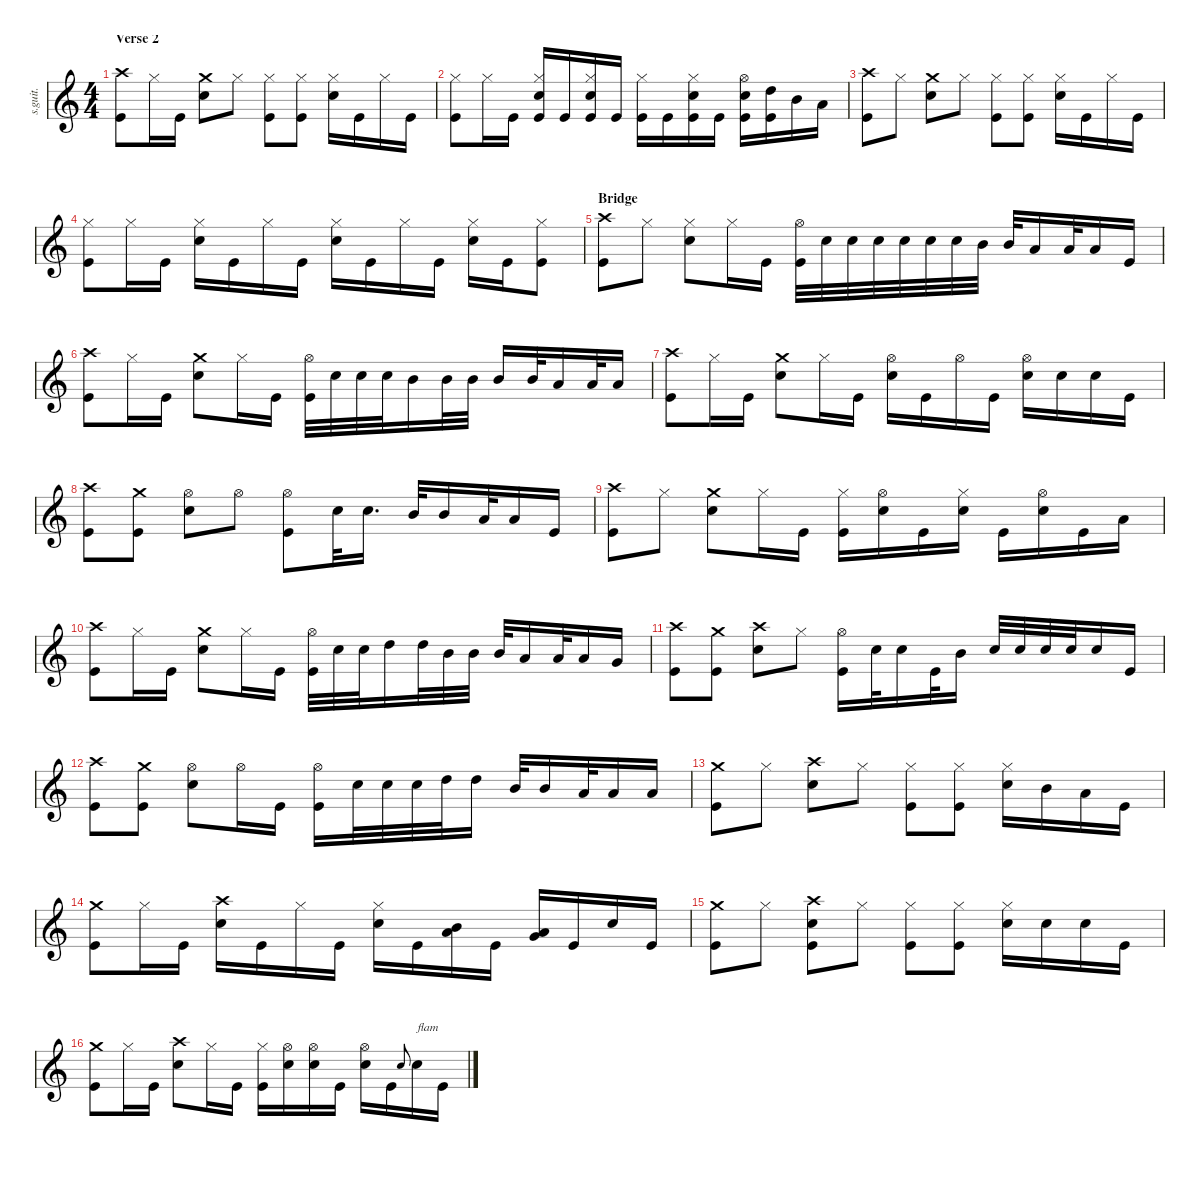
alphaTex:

\defaultSystemsLayout 4
\hideDynamics
\bracketExtendMode nobrackets
\track ("Bill Ward - Drums" "s.guit.") {instrument percussion}
\staff {score}
\articulation defaults
\ts (4 4)
\section ("" "Verse 2")
\tempo (76 hide)
\clef g2
\ks c
("Crash high (hit)" "Kick (hit)").8{lyrics (0 "") lyrics (1 "") lyrics (2 "") lyrics (3 "") lyrics (4 "") dy f} "Hi-Hat (closed)".16{lyrics (0 "") lyrics (1 "") lyrics (2 "") lyrics (3 "") lyrics (4 "")} "Kick (hit)".16{lyrics (0 "") lyrics (1 "") lyrics (2 "") lyrics (3 "") lyrics (4 "")} ("Crash medium (hit)" "Snare (hit) 2").8{lyrics (0 "") lyrics (1 "") lyrics (2 "") lyrics (3 "") lyrics (4 "")} "Hi-Hat (closed)".8{lyrics (0 "") lyrics (1 "") lyrics (2 "") lyrics (3 "") lyrics (4 "")} ("Hi-Hat (closed)" "Kick (hit)").8{lyrics (0 "") lyrics (1 "") lyrics (2 "") lyrics (3 "") lyrics (4 "")} ("Hi-Hat (closed)" "Kick (hit)").8{lyrics (0 "") lyrics (1 "") lyrics (2 "") lyrics (3 "") lyrics (4 "")} ("Hi-Hat (closed)" "Snare (hit) 2").16{lyrics (0 "") lyrics (1 "") lyrics (2 "") lyrics (3 "") lyrics (4 "")} "Kick (hit)".16{lyrics (0 "") lyrics (1 "") lyrics (2 "") lyrics (3 "") lyrics (4 "")} "Hi-Hat (closed)".16{lyrics (0 "") lyrics (1 "") lyrics (2 "") lyrics (3 "") lyrics (4 "")} "Kick (hit)".16{lyrics (0 "") lyrics (1 "") lyrics (2 "") lyrics (3 "") lyrics (4 "")} |
("Hi-Hat (closed)" "Kick (hit)").8{lyrics (0 "") lyrics (1 "") lyrics (2 "") lyrics (3 "") lyrics (4 "")} "Hi-Hat (closed)".16{lyrics (0 "") lyrics (1 "") lyrics (2 "") lyrics (3 "") lyrics (4 "")} "Kick (hit)".16{lyrics (0 "") lyrics (1 "") lyrics (2 "") lyrics (3 "") lyrics (4 "")} ("Hi-Hat (closed)" "Snare (hit) 2" "Kick (hit)").16{lyrics (0 "") lyrics (1 "") lyrics (2 "") lyrics (3 "") lyrics (4 "")} "Kick (hit)".16{lyrics (0 "") lyrics (1 "") lyrics (2 "") lyrics (3 "") lyrics (4 "")} ("Hi-Hat (closed)" "Snare (hit) 2" "Kick (hit)").16{lyrics (0 "") lyrics (1 "") lyrics (2 "") lyrics (3 "") lyrics (4 "")} "Kick (hit)".16{lyrics (0 "") lyrics (1 "") lyrics (2 "") lyrics (3 "") lyrics (4 "")} ("Hi-Hat (closed)" "Kick (hit)").16{lyrics (0 "") lyrics (1 "") lyrics (2 "") lyrics (3 "") lyrics (4 "")} "Kick (hit)".16{lyrics (0 "") lyrics (1 "") lyrics (2 "") lyrics (3 "") lyrics (4 "")} ("Hi-Hat (closed)" "Snare (hit) 2" "Kick (hit)").16{lyrics (0 "") lyrics (1 "") lyrics (2 "") lyrics (3 "") lyrics (4 "")} "Kick (hit)".16{lyrics (0 "") lyrics (1 "") lyrics (2 "") lyrics (3 "") lyrics (4 "")} ("Hi-Hat (open)" "Snare (hit) 2" "Kick (hit)").16{lyrics (0 "") lyrics (1 "") lyrics (2 "") lyrics (3 "") lyrics (4 "")} ("High Tom (hit)" "Kick (hit)").16{lyrics (0 "") lyrics (1 "") lyrics (2 "") lyrics (3 "") lyrics (4 "")} "Mid Tom (hit)".16{lyrics (0 "") lyrics (1 "") lyrics (2 "") lyrics (3 "") lyrics (4 "")} "Low Tom (hit)".16{lyrics (0 "") lyrics (1 "") lyrics (2 "") lyrics (3 "") lyrics (4 "")} |
("Crash high (hit)" "Kick (hit)").8{lyrics (0 "") lyrics (1 "") lyrics (2 "") lyrics (3 "") lyrics (4 "")} "Hi-Hat (closed)".8{lyrics (0 "") lyrics (1 "") lyrics (2 "") lyrics (3 "") lyrics (4 "")} ("Crash medium (hit)" "Snare (hit) 2").8{lyrics (0 "") lyrics (1 "") lyrics (2 "") lyrics (3 "") lyrics (4 "")} "Hi-Hat (closed)".8{lyrics (0 "") lyrics (1 "") lyrics (2 "") lyrics (3 "") lyrics (4 "")} ("Hi-Hat (closed)" "Kick (hit)").8{lyrics (0 "") lyrics (1 "") lyrics (2 "") lyrics (3 "") lyrics (4 "")} ("Hi-Hat (closed)" "Kick (hit)").8{lyrics (0 "") lyrics (1 "") lyrics (2 "") lyrics (3 "") lyrics (4 "")} ("Hi-Hat (closed)" "Snare (hit) 2").16{lyrics (0 "") lyrics (1 "") lyrics (2 "") lyrics (3 "") lyrics (4 "")} "Kick (hit)".16{lyrics (0 "") lyrics (1 "") lyrics (2 "") lyrics (3 "") lyrics (4 "")} "Hi-Hat (closed)".16{lyrics (0 "") lyrics (1 "") lyrics (2 "") lyrics (3 "") lyrics (4 "")} "Kick (hit)".16{lyrics (0 "") lyrics (1 "") lyrics (2 "") lyrics (3 "") lyrics (4 "")} |
("Hi-Hat (closed)" "Kick (hit)").8{lyrics (0 "") lyrics (1 "") lyrics (2 "") lyrics (3 "") lyrics (4 "")} "Hi-Hat (closed)".16{lyrics (0 "") lyrics (1 "") lyrics (2 "") lyrics (3 "") lyrics (4 "")} "Kick (hit)".16{lyrics (0 "") lyrics (1 "") lyrics (2 "") lyrics (3 "") lyrics (4 "")} ("Hi-Hat (closed)" "Snare (hit) 2").16{lyrics (0 "") lyrics (1 "") lyrics (2 "") lyrics (3 "") lyrics (4 "")} "Kick (hit)".16{lyrics (0 "") lyrics (1 "") lyrics (2 "") lyrics (3 "") lyrics (4 "")} "Hi-Hat (closed)".16{lyrics (0 "") lyrics (1 "") lyrics (2 "") lyrics (3 "") lyrics (4 "")} "Kick (hit)".16{lyrics (0 "") lyrics (1 "") lyrics (2 "") lyrics (3 "") lyrics (4 "")} ("Hi-Hat (closed)" "Snare (hit) 2").16{lyrics (0 "") lyrics (1 "") lyrics (2 "") lyrics (3 "") lyrics (4 "")} "Kick (hit)".16{lyrics (0 "") lyrics (1 "") lyrics (2 "") lyrics (3 "") lyrics (4 "")} "Hi-Hat (closed)".16{lyrics (0 "") lyrics (1 "") lyrics (2 "") lyrics (3 "") lyrics (4 "")} "Kick (hit)".16{lyrics (0 "") lyrics (1 "") lyrics (2 "") lyrics (3 "") lyrics (4 "")} ("Hi-Hat (closed)" "Snare (hit) 2").16{lyrics (0 "") lyrics (1 "") lyrics (2 "") lyrics (3 "") lyrics (4 "")} "Kick (hit)".16{lyrics (0 "") lyrics (1 "") lyrics (2 "") lyrics (3 "") lyrics (4 "")} ("Hi-Hat (closed)" "Kick (hit)").8{lyrics (0 "") lyrics (1 "") lyrics (2 "") lyrics (3 "") lyrics (4 "")} |
\section ("" "Bridge")
("Crash high (hit)" "Kick (hit)").8{lyrics (0 "") lyrics (1 "") lyrics (2 "") lyrics (3 "") lyrics (4 "")} "Hi-Hat (closed)".8{lyrics (0 "") lyrics (1 "") lyrics (2 "") lyrics (3 "") lyrics (4 "")} ("Hi-Hat (closed)" "Snare (hit) 2").8{lyrics (0 "") lyrics (1 "") lyrics (2 "") lyrics (3 "") lyrics (4 "")} "Hi-Hat (closed)".16{lyrics (0 "") lyrics (1 "") lyrics (2 "") lyrics (3 "") lyrics (4 "")} "Kick (hit)".16{lyrics (0 "") lyrics (1 "") lyrics (2 "") lyrics (3 "") lyrics (4 "")} ("Hi-Hat (open)" "Kick (hit)").32{lyrics (0 "") lyrics (1 "") lyrics (2 "") lyrics (3 "") lyrics (4 "")} "Snare (hit) 2".32{lyrics (0 "") lyrics (1 "") lyrics (2 "") lyrics (3 "") lyrics (4 "")} "Snare (hit) 2".32{lyrics (0 "") lyrics (1 "") lyrics (2 "") lyrics (3 "") lyrics (4 "")} "Snare (hit) 2".32{lyrics (0 "") lyrics (1 "") lyrics (2 "") lyrics (3 "") lyrics (4 "")} "Snare (hit) 2".32{lyrics (0 "") lyrics (1 "") lyrics (2 "") lyrics (3 "") lyrics (4 "")} "Snare (hit) 2".32{lyrics (0 "") lyrics (1 "") lyrics (2 "") lyrics (3 "") lyrics (4 "")} "Snare (hit) 2".32{lyrics (0 "") lyrics (1 "") lyrics (2 "") lyrics (3 "") lyrics (4 "")} "Mid Tom (hit)".32{lyrics (0 "") lyrics (1 "") lyrics (2 "") lyrics (3 "") lyrics (4 "")} "Mid Tom (hit)".32{lyrics (0 "") lyrics (1 "") lyrics (2 "") lyrics (3 "") lyrics (4 "")} "Low Tom (hit)".16{lyrics (0 "") lyrics (1 "") lyrics (2 "") lyrics (3 "") lyrics (4 "")} "Low Tom (hit)".32{lyrics (0 "") lyrics (1 "") lyrics (2 "") lyrics (3 "") lyrics (4 "")} "Low Tom (hit)".16{lyrics (0 "") lyrics (1 "") lyrics (2 "") lyrics (3 "") lyrics (4 "")} "Kick (hit)".16{lyrics (0 "") lyrics (1 "") lyrics (2 "") lyrics (3 "") lyrics (4 "")} |
("Crash high (hit)" "Kick (hit)").8{lyrics (0 "") lyrics (1 "") lyrics (2 "") lyrics (3 "") lyrics (4 "")} "Hi-Hat (closed)".16{lyrics (0 "") lyrics (1 "") lyrics (2 "") lyrics (3 "") lyrics (4 "")} "Kick (hit)".16{lyrics (0 "") lyrics (1 "") lyrics (2 "") lyrics (3 "") lyrics (4 "")} ("Crash medium (hit)" "Snare (hit) 2").8{lyrics (0 "") lyrics (1 "") lyrics (2 "") lyrics (3 "") lyrics (4 "")} "Hi-Hat (closed)".16{lyrics (0 "") lyrics (1 "") lyrics (2 "") lyrics (3 "") lyrics (4 "")} "Kick (hit)".16{lyrics (0 "") lyrics (1 "") lyrics (2 "") lyrics (3 "") lyrics (4 "")} ("Hi-Hat (open)" "Kick (hit)").32{lyrics (0 "") lyrics (1 "") lyrics (2 "") lyrics (3 "") lyrics (4 "")} "Snare (hit) 2".32{lyrics (0 "") lyrics (1 "") lyrics (2 "") lyrics (3 "") lyrics (4 "")} "Snare (hit) 2".32{lyrics (0 "") lyrics (1 "") lyrics (2 "") lyrics (3 "") lyrics (4 "")} "Snare (hit) 2".32{lyrics (0 "") lyrics (1 "") lyrics (2 "") lyrics (3 "") lyrics (4 "")} "Mid Tom (hit)".16{lyrics (0 "") lyrics (1 "") lyrics (2 "") lyrics (3 "") lyrics (4 "")} "Mid Tom (hit)".32{lyrics (0 "") lyrics (1 "") lyrics (2 "") lyrics (3 "") lyrics (4 "")} "Mid Tom (hit)".32{lyrics (0 "") lyrics (1 "") lyrics (2 "") lyrics (3 "") lyrics (4 "")} "Mid Tom (hit)".16{lyrics (0 "") lyrics (1 "") lyrics (2 "") lyrics (3 "") lyrics (4 "")} "Mid Tom (hit)".32{lyrics (0 "") lyrics (1 "") lyrics (2 "") lyrics (3 "") lyrics (4 "")} "Low Tom (hit)".16{lyrics (0 "") lyrics (1 "") lyrics (2 "") lyrics (3 "") lyrics (4 "")} "Low Tom (hit)".32{lyrics (0 "") lyrics (1 "") lyrics (2 "") lyrics (3 "") lyrics (4 "")} "Low Tom (hit)".16{lyrics (0 "") lyrics (1 "") lyrics (2 "") lyrics (3 "") lyrics (4 "")} |
("Crash high (hit)" "Kick (hit)").8{lyrics (0 "") lyrics (1 "") lyrics (2 "") lyrics (3 "") lyrics (4 "")} "Hi-Hat (closed)".16{lyrics (0 "") lyrics (1 "") lyrics (2 "") lyrics (3 "") lyrics (4 "")} "Kick (hit)".16{lyrics (0 "") lyrics (1 "") lyrics (2 "") lyrics (3 "") lyrics (4 "")} ("Crash medium (hit)" "Snare (hit) 2").8{lyrics (0 "") lyrics (1 "") lyrics (2 "") lyrics (3 "") lyrics (4 "")} "Hi-Hat (closed)".16{lyrics (0 "") lyrics (1 "") lyrics (2 "") lyrics (3 "") lyrics (4 "")} "Kick (hit)".16{lyrics (0 "") lyrics (1 "") lyrics (2 "") lyrics (3 "") lyrics (4 "")} ("Hi-Hat (open)" "Snare (hit) 2").16{lyrics (0 "") lyrics (1 "") lyrics (2 "") lyrics (3 "") lyrics (4 "")} "Kick (hit)".16{lyrics (0 "") lyrics (1 "") lyrics (2 "") lyrics (3 "") lyrics (4 "")} "Hi-Hat (open)".16{lyrics (0 "") lyrics (1 "") lyrics (2 "") lyrics (3 "") lyrics (4 "")} "Kick (hit)".16{lyrics (0 "") lyrics (1 "") lyrics (2 "") lyrics (3 "") lyrics (4 "")} ("Hi-Hat (open)" "Snare (hit) 2").16{lyrics (0 "") lyrics (1 "") lyrics (2 "") lyrics (3 "") lyrics (4 "")} "Snare (hit) 2".16{lyrics (0 "") lyrics (1 "") lyrics (2 "") lyrics (3 "") lyrics (4 "")} "Snare (hit) 2".16{lyrics (0 "") lyrics (1 "") lyrics (2 "") lyrics (3 "") lyrics (4 "")} "Kick (hit)".16{lyrics (0 "") lyrics (1 "") lyrics (2 "") lyrics (3 "") lyrics (4 "")} |
("Crash high (hit)" "Kick (hit)").8{lyrics (0 "") lyrics (1 "") lyrics (2 "") lyrics (3 "") lyrics (4 "")} ("Crash medium (hit)" "Kick (hit)").8{lyrics (0 "") lyrics (1 "") lyrics (2 "") lyrics (3 "") lyrics (4 "")} ("Hi-Hat (open)" "Snare (hit) 2").8{lyrics (0 "") lyrics (1 "") lyrics (2 "") lyrics (3 "") lyrics (4 "")} "Hi-Hat (open)".8{lyrics (0 "") lyrics (1 "") lyrics (2 "") lyrics (3 "") lyrics (4 "")} ("Hi-Hat (open)" "Kick (hit)").8{lyrics (0 "") lyrics (1 "") lyrics (2 "") lyrics (3 "") lyrics (4 "")} "Snare (hit) 2".32{lyrics (0 "") lyrics (1 "") lyrics (2 "") lyrics (3 "") lyrics (4 "")} "Snare (hit) 2".16{d lyrics (0 "") lyrics (1 "") lyrics (2 "") lyrics (3 "") lyrics (4 "")} "Mid Tom (hit)".32{lyrics (0 "") lyrics (1 "") lyrics (2 "") lyrics (3 "") lyrics (4 "")} "Mid Tom (hit)".16{lyrics (0 "") lyrics (1 "") lyrics (2 "") lyrics (3 "") lyrics (4 "")} "Low Tom (hit)".32{lyrics (0 "") lyrics (1 "") lyrics (2 "") lyrics (3 "") lyrics (4 "")} "Low Tom (hit)".16{lyrics (0 "") lyrics (1 "") lyrics (2 "") lyrics (3 "") lyrics (4 "")} "Kick (hit)".16{lyrics (0 "") lyrics (1 "") lyrics (2 "") lyrics (3 "") lyrics (4 "")} |
("Crash high (hit)" "Kick (hit)").8{lyrics (0 "") lyrics (1 "") lyrics (2 "") lyrics (3 "") lyrics (4 "")} "Hi-Hat (closed)".8{lyrics (0 "") lyrics (1 "") lyrics (2 "") lyrics (3 "") lyrics (4 "")} ("Crash medium (hit)" "Snare (hit) 2").8{lyrics (0 "") lyrics (1 "") lyrics (2 "") lyrics (3 "") lyrics (4 "")} "Hi-Hat (closed)".16{lyrics (0 "") lyrics (1 "") lyrics (2 "") lyrics (3 "") lyrics (4 "")} "Kick (hit)".16{lyrics (0 "") lyrics (1 "") lyrics (2 "") lyrics (3 "") lyrics (4 "")} ("Hi-Hat (closed)" "Kick (hit)").16{lyrics (0 "") lyrics (1 "") lyrics (2 "") lyrics (3 "") lyrics (4 "")} ("Hi-Hat (open)" "Snare (hit) 2").16{lyrics (0 "") lyrics (1 "") lyrics (2 "") lyrics (3 "") lyrics (4 "")} "Kick (hit)".16{lyrics (0 "") lyrics (1 "") lyrics (2 "") lyrics (3 "") lyrics (4 "")} ("Hi-Hat (closed)" "Snare (hit) 2").16{lyrics (0 "") lyrics (1 "") lyrics (2 "") lyrics (3 "") lyrics (4 "")} "Kick (hit)".16{lyrics (0 "") lyrics (1 "") lyrics (2 "") lyrics (3 "") lyrics (4 "")} ("Hi-Hat (open)" "Snare (hit) 2").16{lyrics (0 "") lyrics (1 "") lyrics (2 "") lyrics (3 "") lyrics (4 "")} "Kick (hit)".16{lyrics (0 "") lyrics (1 "") lyrics (2 "") lyrics (3 "") lyrics (4 "")} "Low Tom (hit)".16{lyrics (0 "") lyrics (1 "") lyrics (2 "") lyrics (3 "") lyrics (4 "")} |
("Crash high (hit)" "Kick (hit)").8{lyrics (0 "") lyrics (1 "") lyrics (2 "") lyrics (3 "") lyrics (4 "")} "Hi-Hat (closed)".16{lyrics (0 "") lyrics (1 "") lyrics (2 "") lyrics (3 "") lyrics (4 "")} "Kick (hit)".16{lyrics (0 "") lyrics (1 "") lyrics (2 "") lyrics (3 "") lyrics (4 "")} ("Crash medium (hit)" "Snare (hit) 2").8{lyrics (0 "") lyrics (1 "") lyrics (2 "") lyrics (3 "") lyrics (4 "")} "Hi-Hat (closed)".16{lyrics (0 "") lyrics (1 "") lyrics (2 "") lyrics (3 "") lyrics (4 "")} "Kick (hit)".16{lyrics (0 "") lyrics (1 "") lyrics (2 "") lyrics (3 "") lyrics (4 "")} ("Hi-Hat (open)" "Kick (hit)").32{lyrics (0 "") lyrics (1 "") lyrics (2 "") lyrics (3 "") lyrics (4 "")} "Snare (hit) 2".32{lyrics (0 "") lyrics (1 "") lyrics (2 "") lyrics (3 "") lyrics (4 "")} "Snare (hit) 2".32{lyrics (0 "") lyrics (1 "") lyrics (2 "") lyrics (3 "") lyrics (4 "")} "High Tom (hit)".16{lyrics (0 "") lyrics (1 "") lyrics (2 "") lyrics (3 "") lyrics (4 "")} "High Tom (hit)".32{lyrics (0 "") lyrics (1 "") lyrics (2 "") lyrics (3 "") lyrics (4 "")} "Mid Tom (hit)".32{lyrics (0 "") lyrics (1 "") lyrics (2 "") lyrics (3 "") lyrics (4 "")} "Mid Tom (hit)".32{lyrics (0 "") lyrics (1 "") lyrics (2 "") lyrics (3 "") lyrics (4 "")} "Mid Tom (hit)".32{lyrics (0 "") lyrics (1 "") lyrics (2 "") lyrics (3 "") lyrics (4 "")} "Low Tom (hit)".16{lyrics (0 "") lyrics (1 "") lyrics (2 "") lyrics (3 "") lyrics (4 "")} "Low Tom (hit)".32{lyrics (0 "") lyrics (1 "") lyrics (2 "") lyrics (3 "") lyrics (4 "")} "Low Tom (hit)".16{lyrics (0 "") lyrics (1 "") lyrics (2 "") lyrics (3 "") lyrics (4 "")} "Very Low Tom (hit)".16{lyrics (0 "") lyrics (1 "") lyrics (2 "") lyrics (3 "") lyrics (4 "")} |
("Crash high (hit)" "Kick (hit)").8{lyrics (0 "") lyrics (1 "") lyrics (2 "") lyrics (3 "") lyrics (4 "")} ("Crash medium (hit)" "Kick (hit)").8{lyrics (0 "") lyrics (1 "") lyrics (2 "") lyrics (3 "") lyrics (4 "")} ("Crash high (hit)" "Snare (hit) 2").8{lyrics (0 "") lyrics (1 "") lyrics (2 "") lyrics (3 "") lyrics (4 "")} "Hi-Hat (closed)".8{lyrics (0 "") lyrics (1 "") lyrics (2 "") lyrics (3 "") lyrics (4 "")} ("Hi-Hat (open)" "Kick (hit)").16{lyrics (0 "") lyrics (1 "") lyrics (2 "") lyrics (3 "") lyrics (4 "")} "Snare (hit) 2".32{lyrics (0 "") lyrics (1 "") lyrics (2 "") lyrics (3 "") lyrics (4 "")} "Snare (hit) 2".16{lyrics (0 "") lyrics (1 "") lyrics (2 "") lyrics (3 "") lyrics (4 "")} "Kick (hit)".32{lyrics (0 "") lyrics (1 "") lyrics (2 "") lyrics (3 "") lyrics (4 "")} "Mid Tom (hit)".16{lyrics (0 "") lyrics (1 "") lyrics (2 "") lyrics (3 "") lyrics (4 "")} "Snare (hit) 2".32{lyrics (0 "") lyrics (1 "") lyrics (2 "") lyrics (3 "") lyrics (4 "")} "Snare (hit) 2".32{lyrics (0 "") lyrics (1 "") lyrics (2 "") lyrics (3 "") lyrics (4 "")} "Snare (hit) 2".32{lyrics (0 "") lyrics (1 "") lyrics (2 "") lyrics (3 "") lyrics (4 "")} "Snare (hit) 2".32{lyrics (0 "") lyrics (1 "") lyrics (2 "") lyrics (3 "") lyrics (4 "")} "Snare (hit) 2".16{lyrics (0 "") lyrics (1 "") lyrics (2 "") lyrics (3 "") lyrics (4 "")} "Kick (hit)".16{lyrics (0 "") lyrics (1 "") lyrics (2 "") lyrics (3 "") lyrics (4 "")} |
("Crash high (hit)" "Kick (hit)").8{lyrics (0 "") lyrics (1 "") lyrics (2 "") lyrics (3 "") lyrics (4 "")} ("Crash medium (hit)" "Kick (hit)").8{lyrics (0 "") lyrics (1 "") lyrics (2 "") lyrics (3 "") lyrics (4 "")} ("Hi-Hat (open)" "Snare (hit) 2").8{lyrics (0 "") lyrics (1 "") lyrics (2 "") lyrics (3 "") lyrics (4 "")} "Hi-Hat (open)".16{lyrics (0 "") lyrics (1 "") lyrics (2 "") lyrics (3 "") lyrics (4 "")} "Kick (hit)".16{lyrics (0 "") lyrics (1 "") lyrics (2 "") lyrics (3 "") lyrics (4 "")} ("Hi-Hat (open)" "Kick (hit)").16{lyrics (0 "") lyrics (1 "") lyrics (2 "") lyrics (3 "") lyrics (4 "")} "Snare (hit) 2".32{lyrics (0 "") lyrics (1 "") lyrics (2 "") lyrics (3 "") lyrics (4 "")} "Snare (hit) 2".32{lyrics (0 "") lyrics (1 "") lyrics (2 "") lyrics (3 "") lyrics (4 "")} "Snare (hit) 2".32{lyrics (0 "") lyrics (1 "") lyrics (2 "") lyrics (3 "") lyrics (4 "")} "High Tom (hit)".32{lyrics (0 "") lyrics (1 "") lyrics (2 "") lyrics (3 "") lyrics (4 "")} "High Tom (hit)".16{lyrics (0 "") lyrics (1 "") lyrics (2 "") lyrics (3 "") lyrics (4 "")} "Mid Tom (hit)".32{lyrics (0 "") lyrics (1 "") lyrics (2 "") lyrics (3 "") lyrics (4 "")} "Mid Tom (hit)".16{lyrics (0 "") lyrics (1 "") lyrics (2 "") lyrics (3 "") lyrics (4 "")} "Low Tom (hit)".32{lyrics (0 "") lyrics (1 "") lyrics (2 "") lyrics (3 "") lyrics (4 "")} "Low Tom (hit)".16{lyrics (0 "") lyrics (1 "") lyrics (2 "") lyrics (3 "") lyrics (4 "")} "Low Tom (hit)".16{lyrics (0 "") lyrics (1 "") lyrics (2 "") lyrics (3 "") lyrics (4 "")} |
("Crash medium (hit)" "Kick (hit)").8{lyrics (0 "") lyrics (1 "") lyrics (2 "") lyrics (3 "") lyrics (4 "")} "Hi-Hat (closed)".8{lyrics (0 "") lyrics (1 "") lyrics (2 "") lyrics (3 "") lyrics (4 "")} ("Crash high (hit)" "Snare (hit) 2").8{lyrics (0 "") lyrics (1 "") lyrics (2 "") lyrics (3 "") lyrics (4 "")} "Hi-Hat (closed)".8{lyrics (0 "") lyrics (1 "") lyrics (2 "") lyrics (3 "") lyrics (4 "")} ("Hi-Hat (closed)" "Kick (hit)").8{lyrics (0 "") lyrics (1 "") lyrics (2 "") lyrics (3 "") lyrics (4 "")} ("Hi-Hat (closed)" "Kick (hit)").8{lyrics (0 "") lyrics (1 "") lyrics (2 "") lyrics (3 "") lyrics (4 "")} ("Hi-Hat (closed)" "Snare (hit) 2").16{lyrics (0 "") lyrics (1 "") lyrics (2 "") lyrics (3 "") lyrics (4 "")} "Mid Tom (hit)".16{lyrics (0 "") lyrics (1 "") lyrics (2 "") lyrics (3 "") lyrics (4 "")} "Low Tom (hit)".16{lyrics (0 "") lyrics (1 "") lyrics (2 "") lyrics (3 "") lyrics (4 "")} "Kick (hit)".16{lyrics (0 "") lyrics (1 "") lyrics (2 "") lyrics (3 "") lyrics (4 "")} |
("Crash medium (hit)" "Kick (hit)").8{lyrics (0 "") lyrics (1 "") lyrics (2 "") lyrics (3 "") lyrics (4 "")} "Hi-Hat (closed)".16{lyrics (0 "") lyrics (1 "") lyrics (2 "") lyrics (3 "") lyrics (4 "")} "Kick (hit)".16{lyrics (0 "") lyrics (1 "") lyrics (2 "") lyrics (3 "") lyrics (4 "")} ("Crash high (hit)" "Snare (hit) 2").16{lyrics (0 "") lyrics (1 "") lyrics (2 "") lyrics (3 "") lyrics (4 "")} "Kick (hit)".16{lyrics (0 "") lyrics (1 "") lyrics (2 "") lyrics (3 "") lyrics (4 "")} "Hi-Hat (closed)".16{lyrics (0 "") lyrics (1 "") lyrics (2 "") lyrics (3 "") lyrics (4 "")} "Kick (hit)".16{lyrics (0 "") lyrics (1 "") lyrics (2 "") lyrics (3 "") lyrics (4 "")} ("Hi-Hat (closed)" "Snare (hit) 2").16{lyrics (0 "") lyrics (1 "") lyrics (2 "") lyrics (3 "") lyrics (4 "")} "Kick (hit)".16{lyrics (0 "") lyrics (1 "") lyrics (2 "") lyrics (3 "") lyrics (4 "")} ("Mid Tom (hit)" "Low Tom (hit)").16{lyrics (0 "") lyrics (1 "") lyrics (2 "") lyrics (3 "") lyrics (4 "")} "Kick (hit)".16{lyrics (0 "") lyrics (1 "") lyrics (2 "") lyrics (3 "") lyrics (4 "")} ("Low Tom (hit)" "Very Low Tom (hit)").16{lyrics (0 "") lyrics (1 "") lyrics (2 "") lyrics (3 "") lyrics (4 "")} "Kick (hit)".16{lyrics (0 "") lyrics (1 "") lyrics (2 "") lyrics (3 "") lyrics (4 "")} "Snare (hit) 2".16{lyrics (0 "") lyrics (1 "") lyrics (2 "") lyrics (3 "") lyrics (4 "")} "Kick (hit)".16{lyrics (0 "") lyrics (1 "") lyrics (2 "") lyrics (3 "") lyrics (4 "")} |
("Crash medium (hit)" "Kick (hit)").8{lyrics (0 "") lyrics (1 "") lyrics (2 "") lyrics (3 "") lyrics (4 "")} "Hi-Hat (closed)".8{lyrics (0 "") lyrics (1 "") lyrics (2 "") lyrics (3 "") lyrics (4 "")} ("Crash high (hit)" "Snare (hit) 2" "Kick (hit)").8{lyrics (0 "") lyrics (1 "") lyrics (2 "") lyrics (3 "") lyrics (4 "")} "Hi-Hat (closed)".8{lyrics (0 "") lyrics (1 "") lyrics (2 "") lyrics (3 "") lyrics (4 "")} ("Hi-Hat (closed)" "Kick (hit)").8{lyrics (0 "") lyrics (1 "") lyrics (2 "") lyrics (3 "") lyrics (4 "")} ("Hi-Hat (closed)" "Kick (hit)").8{lyrics (0 "") lyrics (1 "") lyrics (2 "") lyrics (3 "") lyrics (4 "")} ("Hi-Hat (closed)" "Snare (hit) 2").16{lyrics (0 "") lyrics (1 "") lyrics (2 "") lyrics (3 "") lyrics (4 "")} "Snare (hit) 2".16{lyrics (0 "") lyrics (1 "") lyrics (2 "") lyrics (3 "") lyrics (4 "")} "Snare (hit) 2".16{lyrics (0 "") lyrics (1 "") lyrics (2 "") lyrics (3 "") lyrics (4 "")} "Kick (hit)".16{lyrics (0 "") lyrics (1 "") lyrics (2 "") lyrics (3 "") lyrics (4 "")} |
("Crash medium (hit)" "Kick (hit)").8{lyrics (0 "") lyrics (1 "") lyrics (2 "") lyrics (3 "") lyrics (4 "")} "Hi-Hat (closed)".16{lyrics (0 "") lyrics (1 "") lyrics (2 "") lyrics (3 "") lyrics (4 "")} "Kick (hit)".16{lyrics (0 "") lyrics (1 "") lyrics (2 "") lyrics (3 "") lyrics (4 "")} ("Crash high (hit)" "Snare (hit) 2").8{lyrics (0 "") lyrics (1 "") lyrics (2 "") lyrics (3 "") lyrics (4 "")} "Hi-Hat (closed)".16{lyrics (0 "") lyrics (1 "") lyrics (2 "") lyrics (3 "") lyrics (4 "")} "Kick (hit)".16{lyrics (0 "") lyrics (1 "") lyrics (2 "") lyrics (3 "") lyrics (4 "")} ("Hi-Hat (closed)" "Kick (hit)").16{lyrics (0 "") lyrics (1 "") lyrics (2 "") lyrics (3 "") lyrics (4 "")} ("Hi-Hat (open)" "Snare (hit) 2").16{lyrics (0 "") lyrics (1 "") lyrics (2 "") lyrics (3 "") lyrics (4 "")} ("Hi-Hat (open)" "Snare (hit) 2").16{lyrics (0 "") lyrics (1 "") lyrics (2 "") lyrics (3 "") lyrics (4 "")} "Kick (hit)".16{lyrics (0 "") lyrics (1 "") lyrics (2 "") lyrics (3 "") lyrics (4 "")} ("Hi-Hat (open)" "Snare (hit) 2").16{lyrics (0 "") lyrics (1 "") lyrics (2 "") lyrics (3 "") lyrics (4 "")} "Kick (hit)".16{lyrics (0 "") lyrics (1 "") lyrics (2 "") lyrics (3 "") lyrics (4 "")} "Snare (hit) 2".8{lyrics (0 "") lyrics (1 "") lyrics (2 "") lyrics (3 "") lyrics (4 "") gr onbeat} "Snare (hit) 2".16{txt "flam" lyrics (0 "") lyrics (1 "") lyrics (2 "") lyrics (3 "") lyrics (4 "")} "Kick (hit)".16{lyrics (0 "") lyrics (1 "") lyrics (2 "") lyrics (3 "") lyrics (4 "")}
